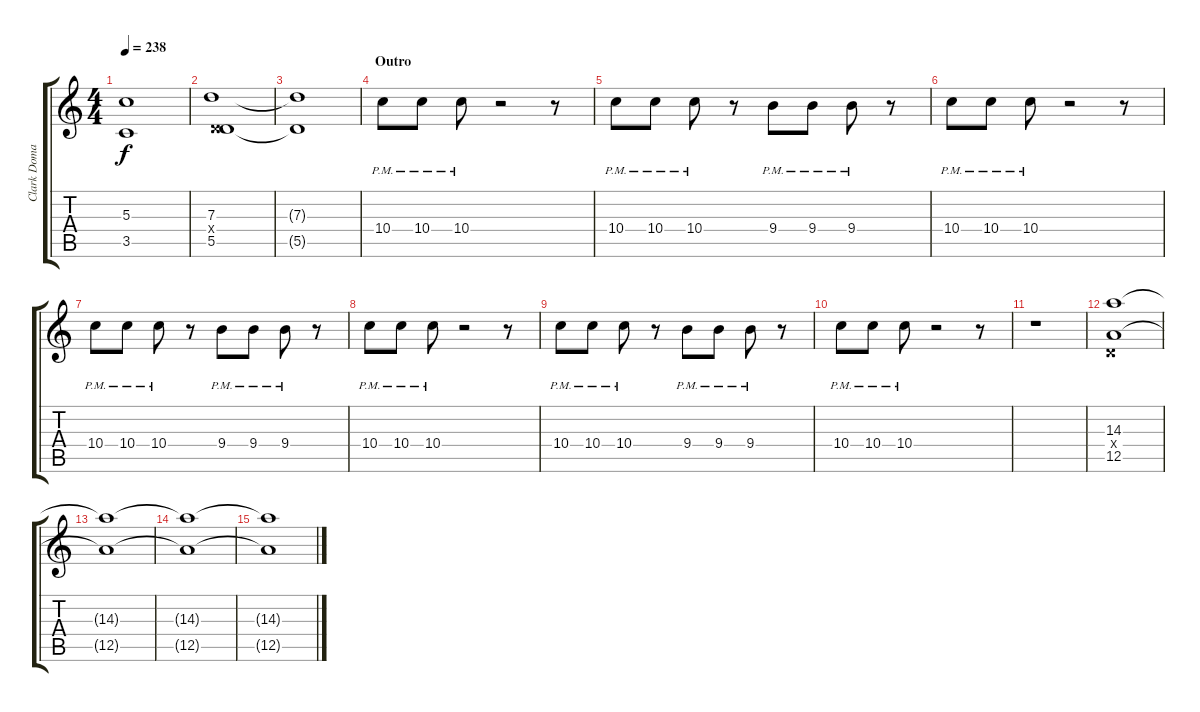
\track ("Clark Domae" "Clark Doma") {instrument electricguitarclean}
\staff {score tabs}
\tuning (E4 B3 G3 D3 A2 E2) {hide}
\ts (4 4)
\tempo 238
\clef g2
\ks c
(5.3{t} 3.5{t}).1{dy f} |
(7.3 0.4{x} 5.5).1 |
(7.3{t} 5.5{t}).1 |
\section ("" "Outro")
10.4{pm}.8 10.4{pm}.8 10.4{pm}.8 r.2 r.8 |
10.4{pm}.8 10.4{pm}.8 10.4{pm}.8 r.8 9.4{pm}.8 9.4{pm}.8 9.4{pm}.8 r.8 |
10.4{pm}.8 10.4{pm}.8 10.4{pm}.8 r.2 r.8 |
10.4{pm}.8 10.4{pm}.8 10.4{pm}.8 r.8 9.4{pm}.8 9.4{pm}.8 9.4{pm}.8 r.8 |
10.4{pm}.8 10.4{pm}.8 10.4{pm}.8 r.2 r.8 |
10.4{pm}.8 10.4{pm}.8 10.4{pm}.8 r.8 9.4{pm}.8 9.4{pm}.8 9.4{pm}.8 r.8 |
10.4{pm}.8 10.4{pm}.8 10.4{pm}.8 r.2 r.8 |
r.1 |
(14.3 0.4{x} 12.5).1{volume 0} |
(14.3{t} 12.5{t}).1 |
(14.3{t} 12.5{t}).1 |
(14.3{t} 12.5{t}).1
